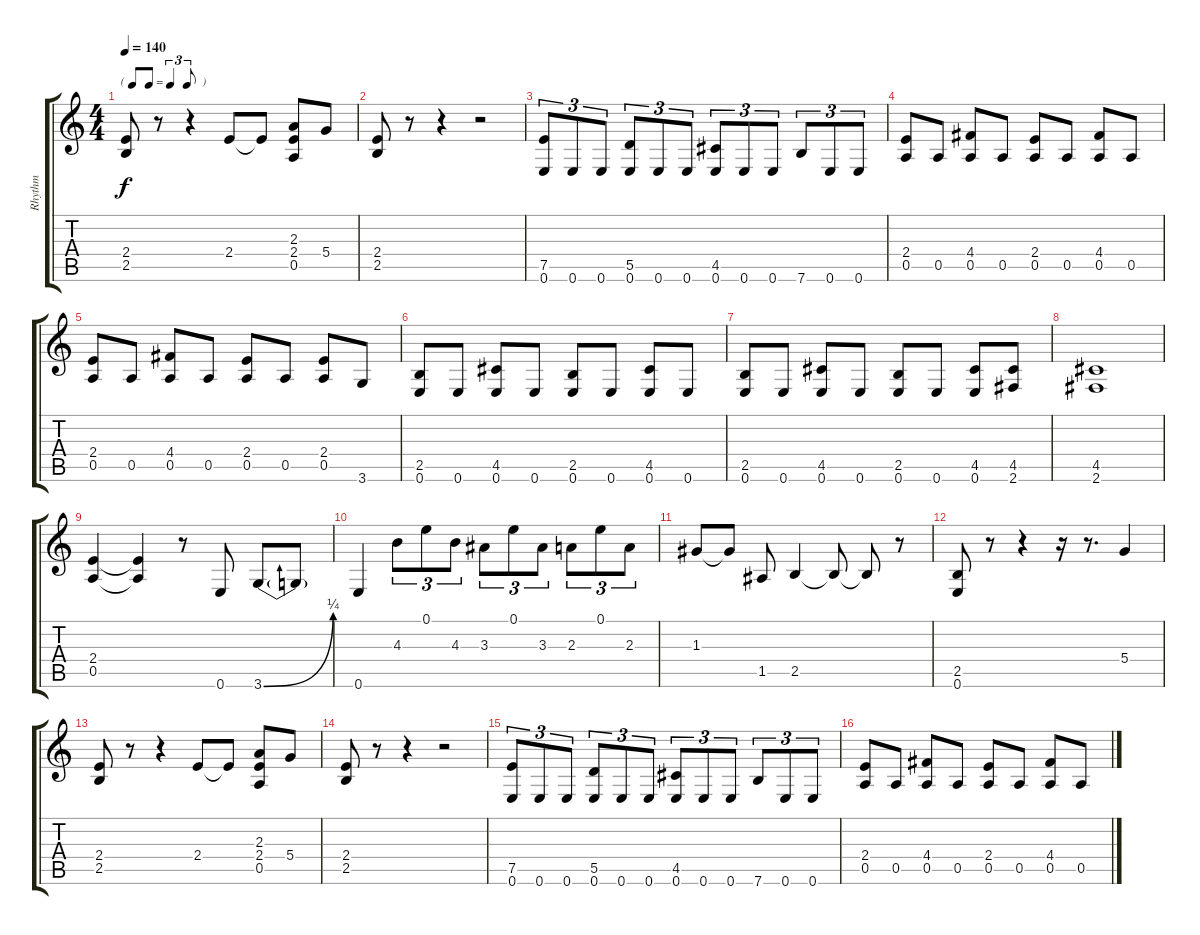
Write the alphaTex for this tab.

\track ("Rhythm" "Rhythm") {instrument overdrivenguitar}
\staff {score tabs}
\tuning (E4 B3 G3 D3 A2 E2) {hide}
\ts (4 4)
\tf triplet8th
\tempo 140
\clef g2
\ks c
(2.4 2.5).8{dy f} r.8 r.4 2.4.8 2.4{t}.8 (2.3 2.4 0.5).8 5.4.8 |
(2.4 2.5).8 r.8 r.4 r.2 |
(7.5 0.6).8{tu (3 2)} 0.6.8{tu (3 2)} 0.6.8{tu (3 2)} (5.5 0.6).8{tu (3 2)} 0.6.8{tu (3 2)} 0.6.8{tu (3 2)} (4.5 0.6).8{tu (3 2)} 0.6.8{tu (3 2)} 0.6.8{tu (3 2)} 7.6.8{tu (3 2)} 0.6.8{tu (3 2)} 0.6.8{tu (3 2)} |
(2.4 0.5).8 0.5.8 (4.4 0.5).8 0.5.8 (2.4 0.5).8 0.5.8 (4.4 0.5).8 0.5.8 |
(2.4 0.5).8 0.5.8 (4.4 0.5).8 0.5.8 (2.4 0.5).8 0.5.8 (2.4 0.5).8 3.6.8 |
(2.5 0.6).8 0.6.8 (4.5 0.6).8 0.6.8 (2.5 0.6).8 0.6.8 (4.5 0.6).8 0.6.8 |
(2.5 0.6).8 0.6.8 (4.5 0.6).8 0.6.8 (2.5 0.6).8 0.6.8 (4.5 0.6).8 (4.5 2.6).8 |
(4.5 2.6).1 |
(2.4 0.5).4 (2.4{t} 0.5{t}).4 r.8 0.6.8 3.6{be (bend 0 0 60 1)}.8 3.6{t}.8 |
0.6.4 4.3.8{tu (3 2)} 0.1.8{tu (3 2)} 4.3.8{tu (3 2)} 3.3.8{tu (3 2)} 0.1.8{tu (3 2)} 3.3.8{tu (3 2)} 2.3.8{tu (3 2)} 0.1.8{tu (3 2)} 2.3.8{tu (3 2)} |
1.3.8 1.3{t}.8 1.5.8 2.5.4 2.5{t}.8 2.5{t}.8 r.8 |
(2.5 0.6).8 r.8 r.4 r.16 r.8{d} 5.4.4 |
(2.4 2.5).8 r.8 r.4 2.4.8 2.4{t}.8 (2.3 2.4 0.5).8 5.4.8 |
(2.4 2.5).8 r.8 r.4 r.2 |
(7.5 0.6).8{tu (3 2)} 0.6.8{tu (3 2)} 0.6.8{tu (3 2)} (5.5 0.6).8{tu (3 2)} 0.6.8{tu (3 2)} 0.6.8{tu (3 2)} (4.5 0.6).8{tu (3 2)} 0.6.8{tu (3 2)} 0.6.8{tu (3 2)} 7.6.8{tu (3 2)} 0.6.8{tu (3 2)} 0.6.8{tu (3 2)} |
(2.4 0.5).8 0.5.8 (4.4 0.5).8 0.5.8 (2.4 0.5).8 0.5.8 (4.4 0.5).8 0.5.8
